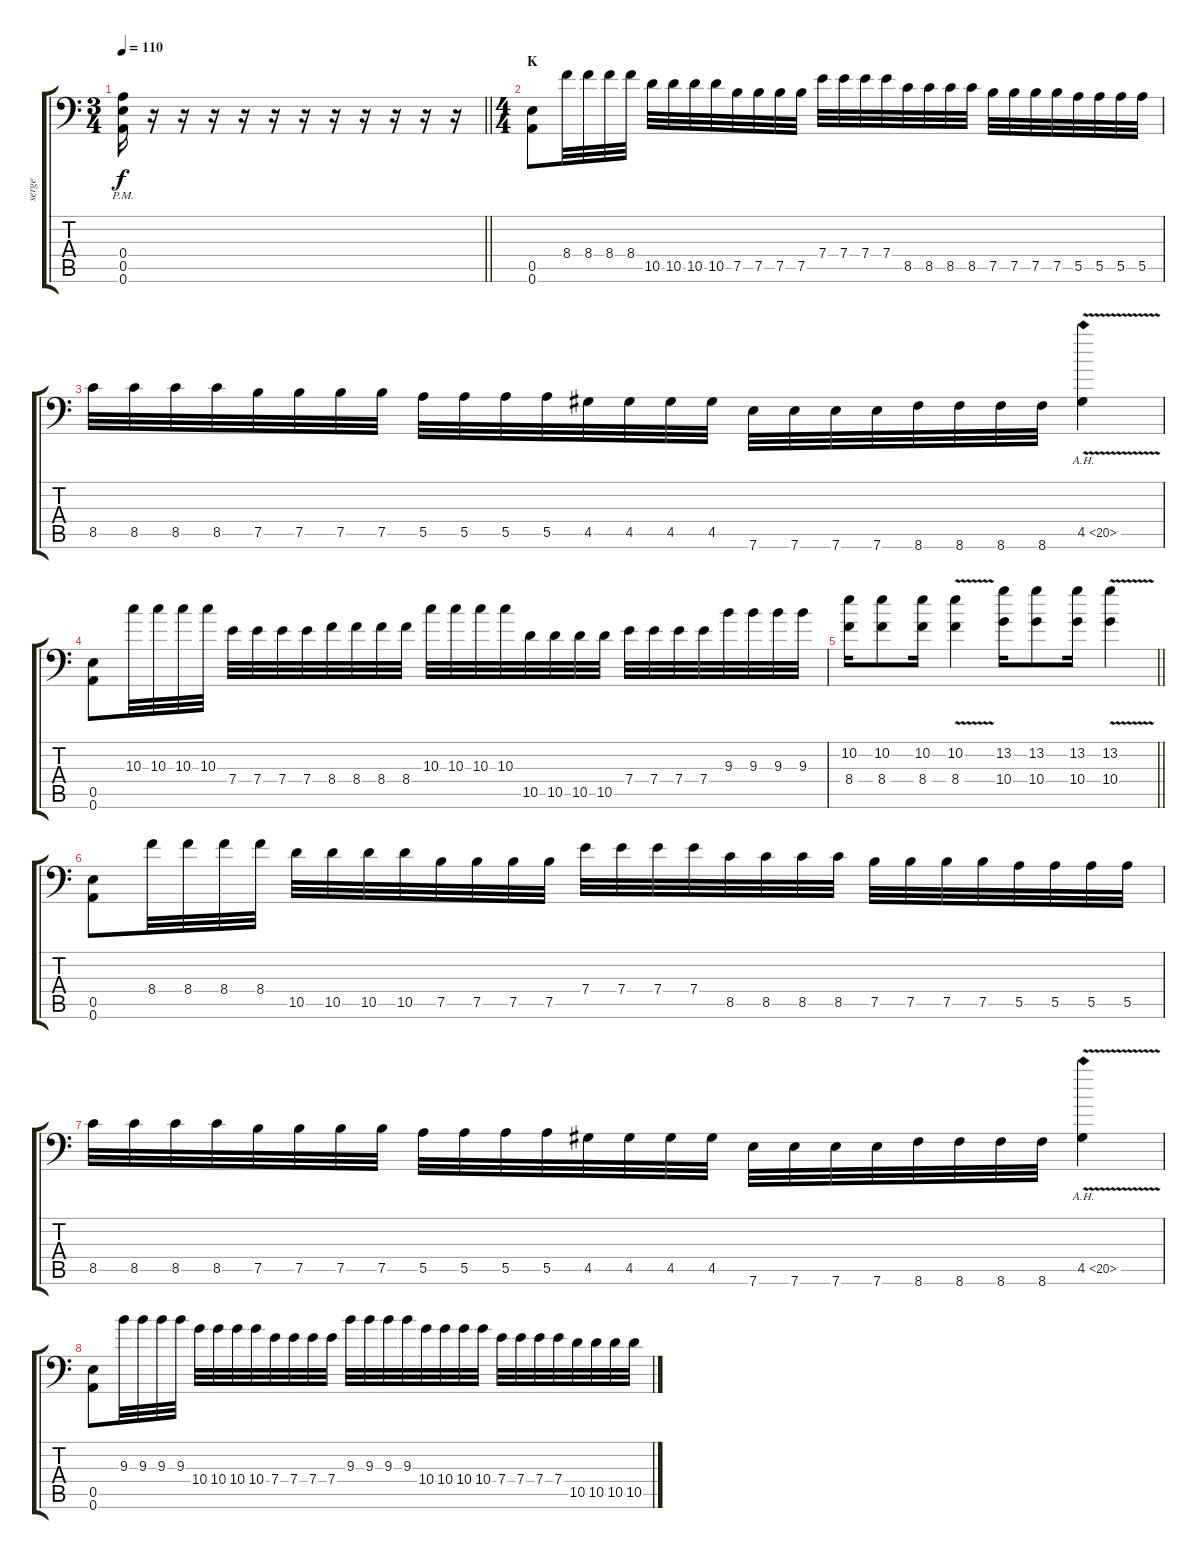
\track ("serge" "serge") {instrument distortionguitar}
\staff {score tabs}
\tuning (B3 Gb3 D3 A2 E2 A1) {hide}
\ts (3 4)
\tempo 110
\clef f4
\barLineRight lightlight
\ks c
(0.4 0.5 0.6{pm}).16{dy f} r.16 r.16 r.16 r.16 r.16 r.16 r.16 r.16 r.16 r.16 r.16 |
\ts (4 4)
\section ("" "K")
(0.5 0.6).8 8.4.32 8.4.32 8.4.32 8.4.32 10.5.32 10.5.32 10.5.32 10.5.32 7.5.32 7.5.32 7.5.32 7.5.32 7.4.32 7.4.32 7.4.32 7.4.32 8.5.32 8.5.32 8.5.32 8.5.32 7.5.32 7.5.32 7.5.32 7.5.32 5.5.32 5.5.32 5.5.32 5.5.32 |
8.5.32 8.5.32 8.5.32 8.5.32 7.5.32 7.5.32 7.5.32 7.5.32 5.5.32 5.5.32 5.5.32 5.5.32 4.5.32 4.5.32 4.5.32 4.5.32 7.6.32 7.6.32 7.6.32 7.6.32 8.6.32 8.6.32 8.6.32 8.6.32 4.5{ah 16 v}.4 |
(0.5 0.6).8 10.3.32 10.3.32 10.3.32 10.3.32 7.4.32 7.4.32 7.4.32 7.4.32 8.4.32 8.4.32 8.4.32 8.4.32 10.3.32 10.3.32 10.3.32 10.3.32 10.5.32 10.5.32 10.5.32 10.5.32 7.4.32 7.4.32 7.4.32 7.4.32 9.3.32 9.3.32 9.3.32 9.3.32 |
\barLineRight lightlight
(10.2 8.4).16 (10.2 8.4).8 (10.2 8.4).16 (10.2 8.4{v}).4 (13.2 10.4).16 (13.2 10.4).8 (13.2 10.4).16 (13.2 10.4{v}).4 |
(0.5 0.6).8 8.4.32 8.4.32 8.4.32 8.4.32 10.5.32 10.5.32 10.5.32 10.5.32 7.5.32 7.5.32 7.5.32 7.5.32 7.4.32 7.4.32 7.4.32 7.4.32 8.5.32 8.5.32 8.5.32 8.5.32 7.5.32 7.5.32 7.5.32 7.5.32 5.5.32 5.5.32 5.5.32 5.5.32 |
8.5.32 8.5.32 8.5.32 8.5.32 7.5.32 7.5.32 7.5.32 7.5.32 5.5.32 5.5.32 5.5.32 5.5.32 4.5.32 4.5.32 4.5.32 4.5.32 7.6.32 7.6.32 7.6.32 7.6.32 8.6.32 8.6.32 8.6.32 8.6.32 4.5{ah 16 v}.4 |
(0.5 0.6).8 9.3.32 9.3.32 9.3.32 9.3.32 10.4.32 10.4.32 10.4.32 10.4.32 7.4.32 7.4.32 7.4.32 7.4.32 9.3.32 9.3.32 9.3.32 9.3.32 10.4.32 10.4.32 10.4.32 10.4.32 7.4.32 7.4.32 7.4.32 7.4.32 10.5.32 10.5.32 10.5.32 10.5.32
